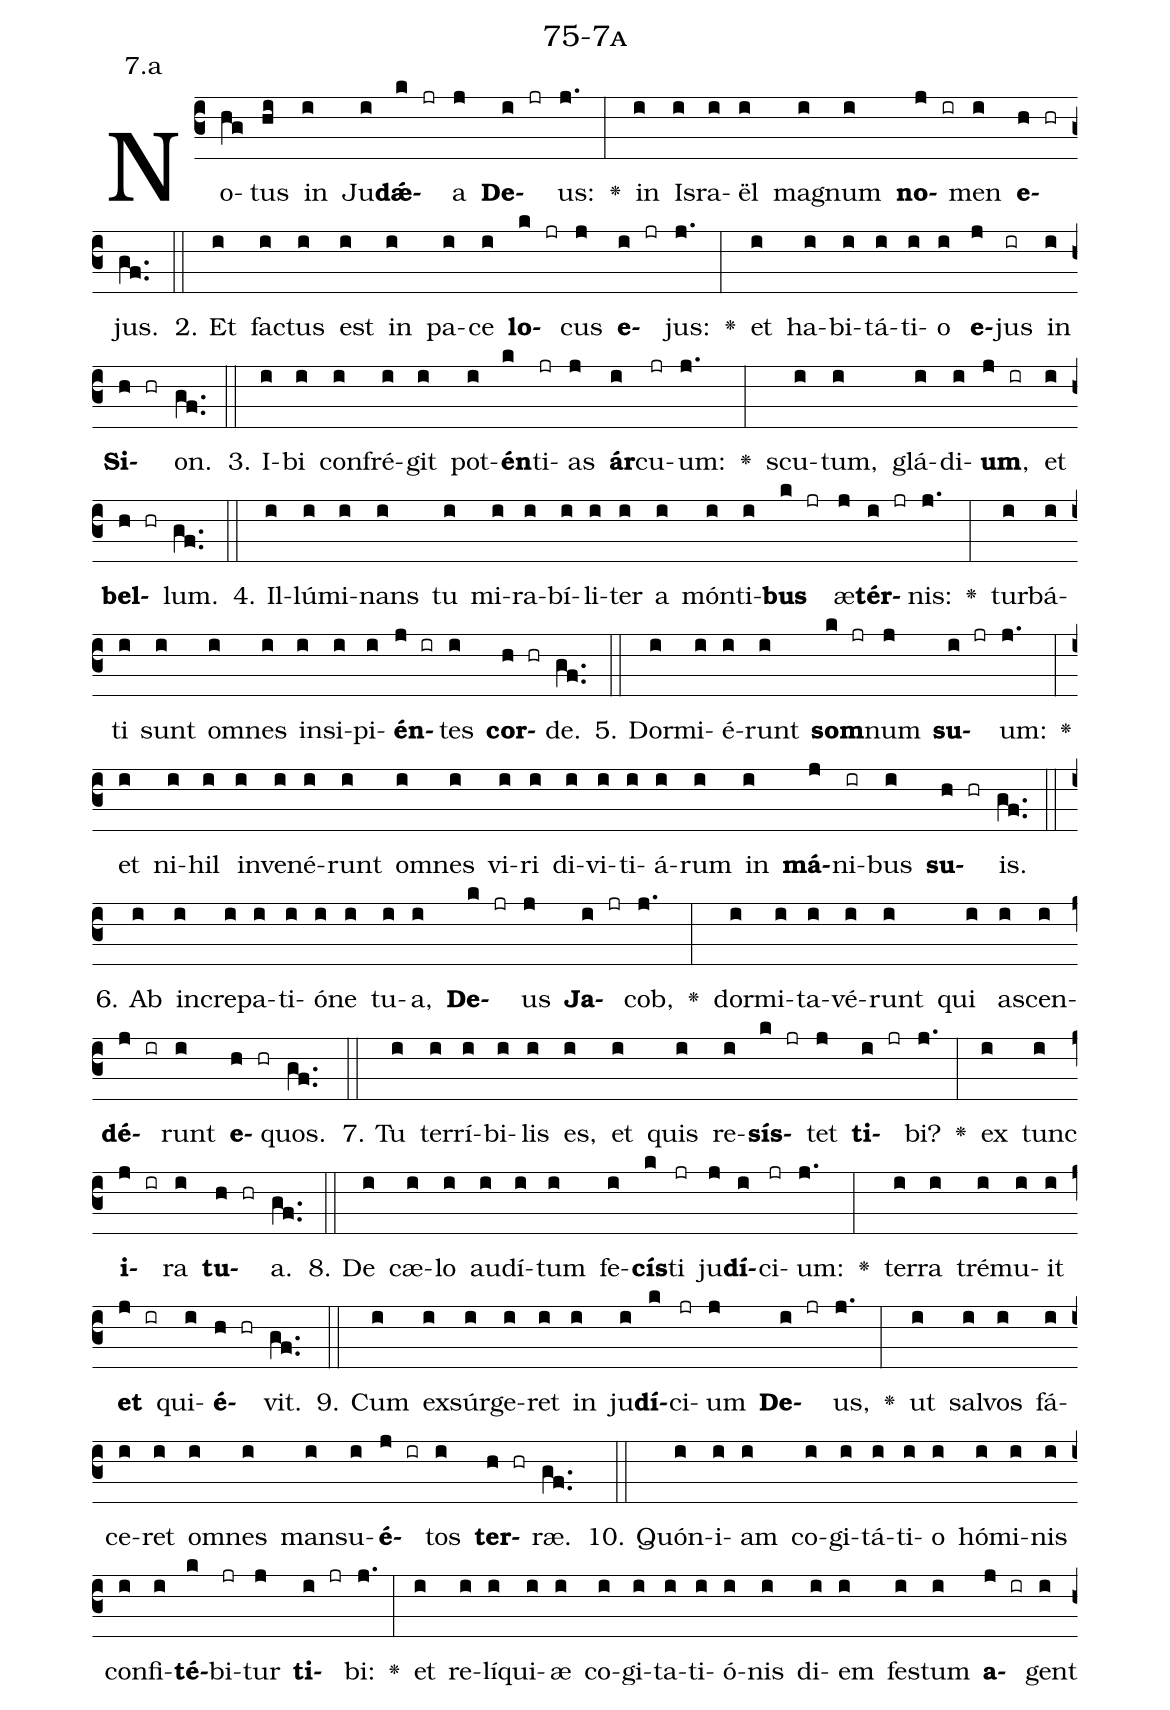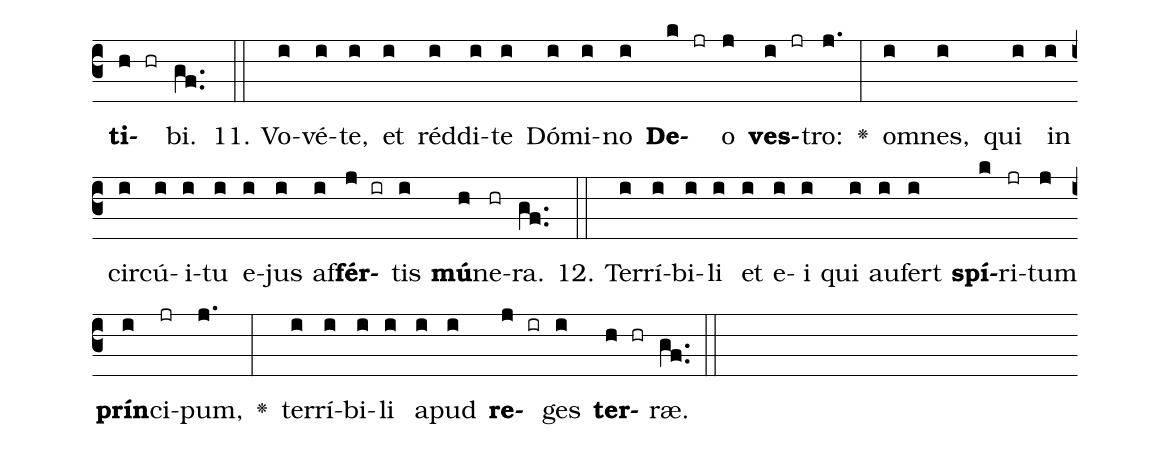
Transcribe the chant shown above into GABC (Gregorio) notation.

name: 75-7a;
annotation: 7.a;
%%
(c3)No(hg)tus(hi) in(i) Ju(i)<b>dǽ</b>(k jr)a(j) <b>De</b>(i jr)us:(j.) <v>\greheightstar</v>(:) in(i) Is(i)ra(i)ël(i) ma(i)gnum(i) <b>no</b>(j ir)men(i) <b>e</b>(h hr)jus.(gf..) (::)
2. Et(i) fac(i)tus(i) est(i) in(i) pa(i)ce(i) <b>lo</b>(k jr)cus(j) <b>e</b>(i jr)jus:(j.) <v>\greheightstar</v>(:) et(i) ha(i)bi(i)tá(i)ti(i)o(i) <b>e</b>(j)jus(ir) in(i) <b>Si</b>(h hr)on.(gf..) (::)
3. I(i)bi(i) con(i)fré(i)git(i) pot(i)<b>én</b>(k)ti(jr)as(j) <b>ár</b>(i)cu(jr)um:(j.) <v>\greheightstar</v>(:) scu(i)tum,(i) glá(i)di(i)<b>um</b>,(j ir) et(i) <b>bel</b>(h hr)lum.(gf..) (::)
4. Il(i)lú(i)mi(i)nans(i) tu(i) mi(i)ra(i)bí(i)li(i)ter(i) a(i) món(i)ti(i)<b>bus</b>(k jr) æ(j)<b>tér</b>(i jr)nis:(j.) <v>\greheightstar</v>(:) tur(i)bá(i)ti(i) sunt(i) om(i)nes(i) in(i)si(i)pi(i)<b>én</b>(j ir)tes(i) <b>cor</b>(h hr)de.(gf..) (::)
5. Dor(i)mi(i)é(i)runt(i) <b>som</b>(k jr)num(j) <b>su</b>(i jr)um:(j.) <v>\greheightstar</v>(:) et(i) ni(i)hil(i) in(i)ve(i)né(i)runt(i) om(i)nes(i) vi(i)ri(i) di(i)vi(i)ti(i)á(i)rum(i) in(i) <b>má</b>(j)ni(ir)bus(i) <b>su</b>(h hr)is.(gf..) (::)
6. Ab(i) in(i)cre(i)pa(i)ti(i)ó(i)ne(i) tu(i)a,(i) <b>De</b>(k jr)us(j) <b>Ja</b>(i jr)cob,(j.) <v>\greheightstar</v>(:) dor(i)mi(i)ta(i)vé(i)runt(i) qui(i) a(i)scen(i)<b>dé</b>(j ir)runt(i) <b>e</b>(h hr)quos.(gf..) (::)
7. Tu(i) ter(i)rí(i)bi(i)lis(i) es,(i) et(i) quis(i) re(i)<b>sís</b>(k jr)tet(j) <b>ti</b>(i jr)bi?(j.) <v>\greheightstar</v>(:) ex(i) tunc(i) <b>i</b>(j ir)ra(i) <b>tu</b>(h hr)a.(gf..) (::)
8. De(i) cæ(i)lo(i) au(i)dí(i)tum(i) fe(i)<b>cís</b>(k)ti(jr) ju(j)<b>dí</b>(i)ci(jr)um:(j.) <v>\greheightstar</v>(:) ter(i)ra(i) tré(i)mu(i)it(i) <b>et</b>(j ir) qui(i)<b>é</b>(h hr)vit.(gf..) (::)
9. Cum(i) ex(i)súr(i)ge(i)ret(i) in(i) ju(i)<b>dí</b>(k)ci(jr)um(j) <b>De</b>(i jr)us,(j.) <v>\greheightstar</v>(:) ut(i) sal(i)vos(i) fá(i)ce(i)ret(i) om(i)nes(i) man(i)su(i)<b>é</b>(j ir)tos(i) <b>ter</b>(h hr)ræ.(gf..) (::)
10. Quón(i)i(i)am(i) co(i)gi(i)tá(i)ti(i)o(i) hó(i)mi(i)nis(i) con(i)fi(i)<b>té</b>(k)bi(jr)tur(j) <b>ti</b>(i jr)bi:(j.) <v>\greheightstar</v>(:) et(i) re(i)lí(i)qui(i)æ(i) co(i)gi(i)ta(i)ti(i)ó(i)nis(i) di(i)em(i) fes(i)tum(i) <b>a</b>(j ir)gent(i) <b>ti</b>(h hr)bi.(gf..) (::)
11. Vo(i)vé(i)te,(i) et(i) réd(i)di(i)te(i) Dó(i)mi(i)no(i) <b>De</b>(k jr)o(j) <b>ves</b>(i jr)tro:(j.) <v>\greheightstar</v>(:) om(i)nes,(i) qui(i) in(i) cir(i)cú(i)i(i)tu(i) e(i)jus(i) af(i)<b>fér</b>(j ir)tis(i) <b>mú</b>(h)ne(hr)ra.(gf..) (::)
12. Ter(i)rí(i)bi(i)li(i) et(i) e(i)i(i) qui(i) au(i)fert(i) <b>spí</b>(k)ri(jr)tum(j) <b>prín</b>(i)ci(jr)pum,(j.) <v>\greheightstar</v>(:) ter(i)rí(i)bi(i)li(i) a(i)pud(i) <b>re</b>(j ir)ges(i) <b>ter</b>(h hr)ræ.(gf..) (::)
